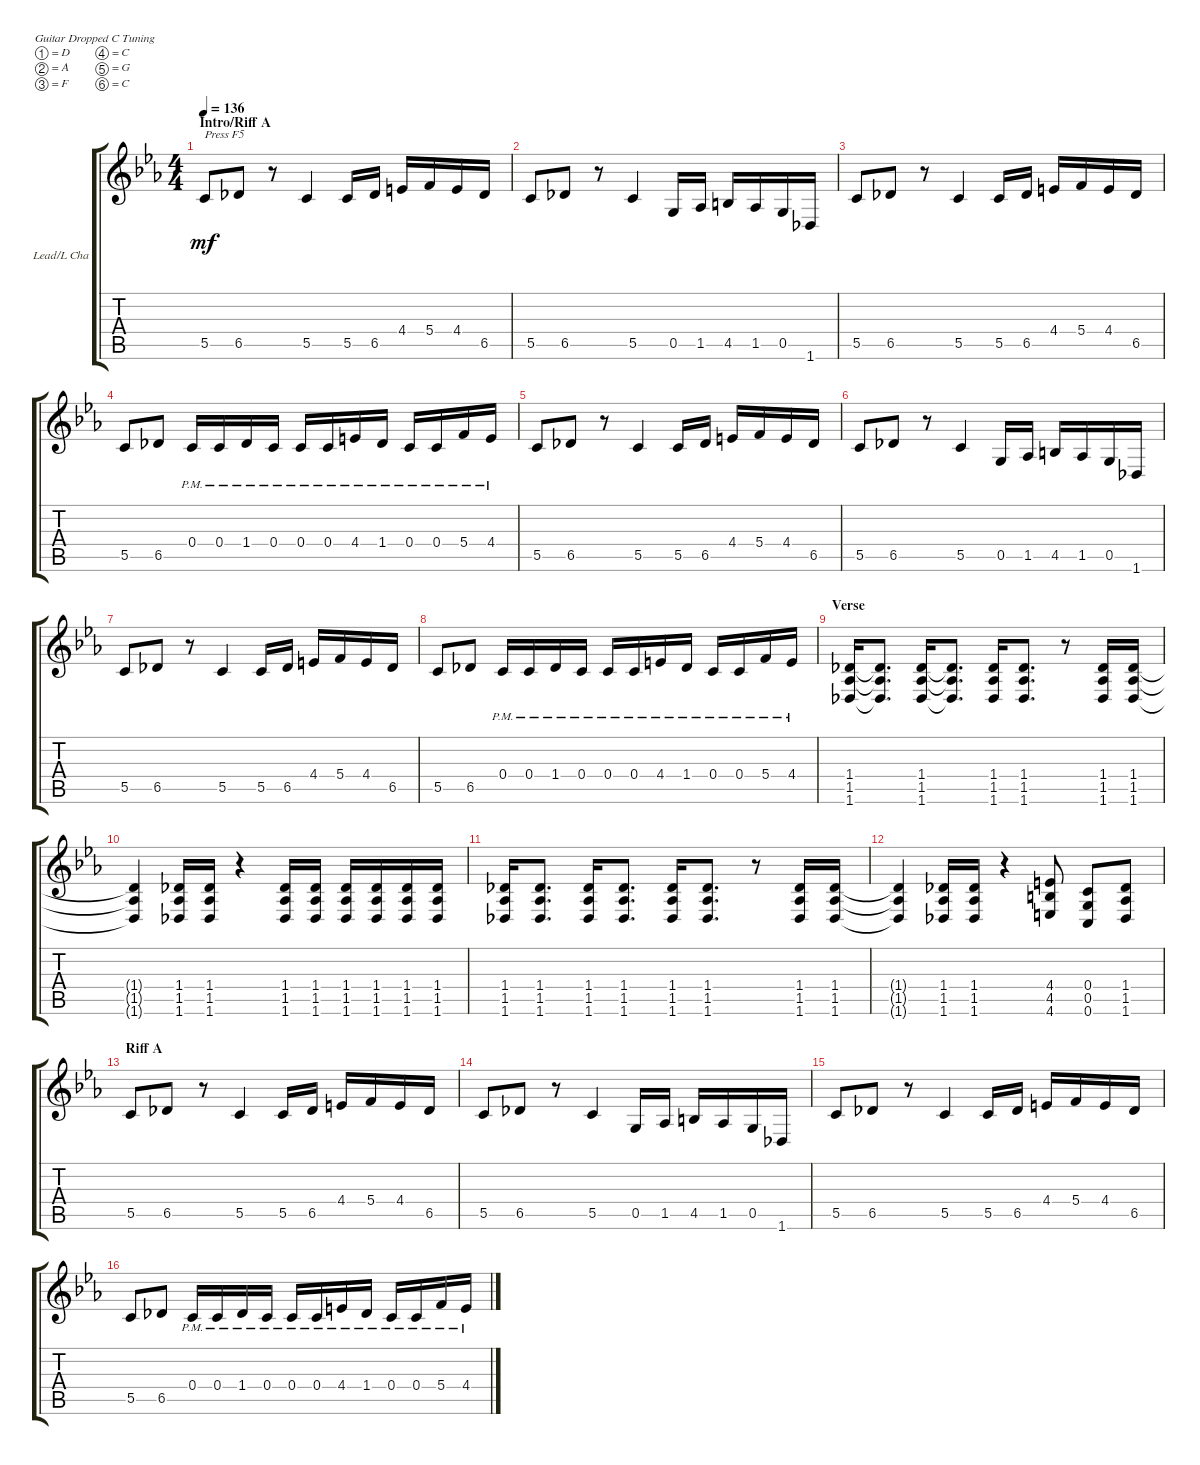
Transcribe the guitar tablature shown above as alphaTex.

\defaultSystemsLayout 4
\bracketExtendMode groupsimilarinstruments
\firstSystemTrackNameOrientation horizontal
\otherSystemsTrackNameOrientation horizontal
\track ("Lead/L Channel" "Lead/L Cha") {instrument distortionguitar}
\staff {score tabs}
\tuning (D4 A3 F3 C3 G2 C2)
\ts (4 4)
\section ("" "Intro/Riff A")
\tempo 136
\clef g2
\ks cminor
5.5.8{txt "Press F5" lyrics (0 "") lyrics (1 "") lyrics (2 "") lyrics (3 "") lyrics (4 "") dy mf instrument distortionguitar} 6.5.8 r.8 5.5.4 5.5.16 6.5.16 4.4.16 5.4.16 4.4.16 6.5.16 |
5.5.8 6.5.8 r.8 5.5.4 0.5.16 1.5.16 4.5.16 1.5.16 0.5.16 1.6.16 |
5.5.8 6.5.8 r.8 5.5.4 5.5.16 6.5.16 4.4.16 5.4.16 4.4.16 6.5.16 |
5.5.8 6.5.8 0.4{pm}.16 0.4{pm}.16 1.4{pm}.16 0.4{pm}.16 0.4{pm}.16 0.4{pm}.16 4.4{pm}.16 1.4{pm}.16 0.4{pm}.16 0.4{pm}.16 5.4{pm}.16 4.4{pm}.16 |
5.5.8 6.5.8 r.8 5.5.4 5.5.16 6.5.16 4.4.16 5.4.16 4.4.16 6.5.16 |
5.5.8 6.5.8 r.8 5.5.4 0.5.16 1.5.16 4.5.16 1.5.16 0.5.16 1.6.16 |
5.5.8 6.5.8 r.8 5.5.4 5.5.16 6.5.16 4.4.16 5.4.16 4.4.16 6.5.16 |
5.5.8 6.5.8 0.4{pm}.16 0.4{pm}.16 1.4{pm}.16 0.4{pm}.16 0.4{pm}.16 0.4{pm}.16 4.4{pm}.16 1.4{pm}.16 0.4{pm}.16 0.4{pm}.16 5.4{pm}.16 4.4{pm}.16 |
\section ("" "Verse")
(1.6 1.4 1.5).16 (1.6{t} 1.5{t} 1.4{t}).8{d} (1.6 1.4 1.5).16 (1.6{t} 1.5{t} 1.4{t}).8{d} (1.6 1.4 1.5).16 (1.6 1.5 1.4).8{d} r.8 (1.6 1.4 1.5).16 (1.6 1.5 1.4).16 |
(1.6{t} 1.4{t} 1.5{t}).4 (1.6 1.5 1.4).16 (1.6 1.4 1.5).16 r.4 (1.6 1.5 1.4).16 (1.6 1.4 1.5).16 (1.6 1.5 1.4).16 (1.6 1.4 1.5).16 (1.6 1.5 1.4).16 (1.6 1.4 1.5).16 |
(1.6 1.5 1.4).16 (1.6 1.4 1.5).8{d} (1.6 1.5 1.4).16 (1.6 1.4 1.5).8{d} (1.6 1.5 1.4).16 (1.6 1.4 1.5).8{d} r.8 (1.6 1.5 1.4).16 (1.6 1.4 1.5).16 |
(1.6{t} 1.5{t} 1.4{t}).4 (1.6 1.4 1.5).16 (1.6 1.5 1.4).16 r.4 (4.6 4.4 4.5).8 (0.6 0.5 0.4).8 (1.6 1.4 1.5).8 |
\section ("" "Riff A")
5.5.8 6.5.8 r.8 5.5.4 5.5.16 6.5.16 4.4.16 5.4.16 4.4.16 6.5.16 |
5.5.8 6.5.8 r.8 5.5.4 0.5.16 1.5.16 4.5.16 1.5.16 0.5.16 1.6.16 |
5.5.8 6.5.8 r.8 5.5.4 5.5.16 6.5.16 4.4.16 5.4.16 4.4.16 6.5.16 |
5.5.8 6.5.8 0.4{pm}.16 0.4{pm}.16 1.4{pm}.16 0.4{pm}.16 0.4{pm}.16 0.4{pm}.16 4.4{pm}.16 1.4{pm}.16 0.4{pm}.16 0.4{pm}.16 5.4{pm}.16 4.4{pm}.16
